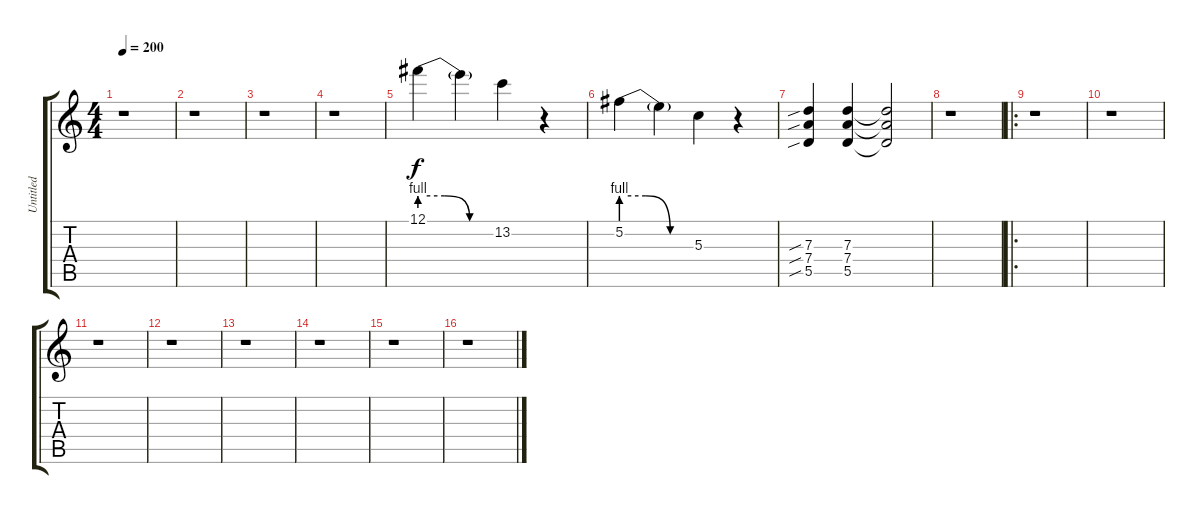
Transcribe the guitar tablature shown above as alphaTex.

\track ("Untitled" "Untitled") {instrument electricguitarclean}
\staff {score tabs}
\tuning (E4 B3 G3 D3 A2 E2) {hide}
\ts (4 4)
\tempo 200
\clef g2
\ks c
r.1{dy f instrument electricguitarclean} |
r.1 |
r.1 |
r.1 |
12.1{be (custom 0 4 20 4 40 0 60 0)}.4 12.1{t}.4 13.2.4 r.4 |
5.2{be (custom 0 4 20 4 40 0 60 0)}.4 5.2{t}.4 5.3.4 r.4 |
(7.3{sib} 7.4{sib} 5.5{sib}).4 (7.3 7.4 5.5).4 (7.3{t} 7.4{t} 5.5{t}).2 |
r.1 |
\ro
r.1 |
r.1 |
r.1 |
r.1 |
r.1 |
r.1 |
r.1 |
r.1
